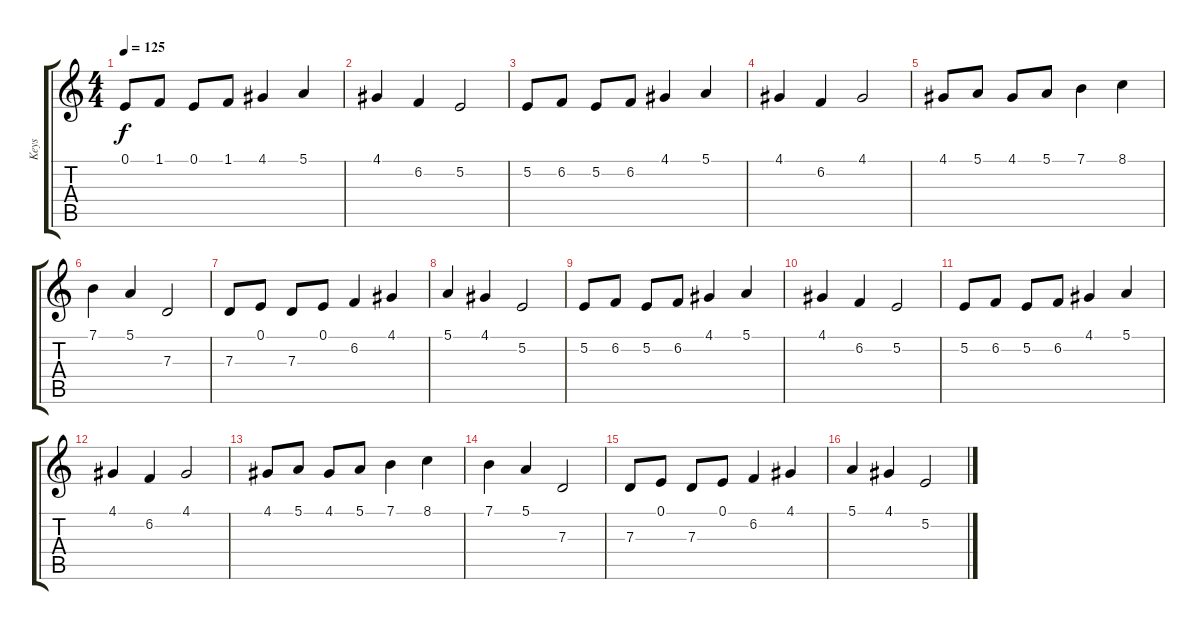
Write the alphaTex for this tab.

\track ("Keys" "Keys") {instrument englishhorn}
\staff {score tabs}
\tuning (E4 B3 G3 D3 A2 E2) {hide}
\ts (4 4)
\tempo 125
\clef g2
\ks c
0.1.8{dy f instrument englishhorn} 1.1.8 0.1.8 1.1.8 4.1.4 5.1.4 |
4.1.4 6.2.4 5.2.2 |
5.2.8 6.2.8 5.2.8 6.2.8 4.1.4 5.1.4 |
4.1.4 6.2.4 4.1.2 |
4.1.8 5.1.8 4.1.8 5.1.8 7.1.4 8.1.4 |
7.1.4 5.1.4 7.3.2 |
7.3.8 0.1.8 7.3.8 0.1.8 6.2.4 4.1.4 |
5.1.4 4.1.4 5.2.2 |
5.2.8 6.2.8 5.2.8 6.2.8 4.1.4 5.1.4 |
4.1.4 6.2.4 5.2.2 |
5.2.8 6.2.8 5.2.8 6.2.8 4.1.4 5.1.4 |
4.1.4 6.2.4 4.1.2 |
4.1.8 5.1.8 4.1.8 5.1.8 7.1.4 8.1.4 |
7.1.4 5.1.4 7.3.2 |
7.3.8 0.1.8 7.3.8 0.1.8 6.2.4 4.1.4 |
5.1.4 4.1.4 5.2.2
